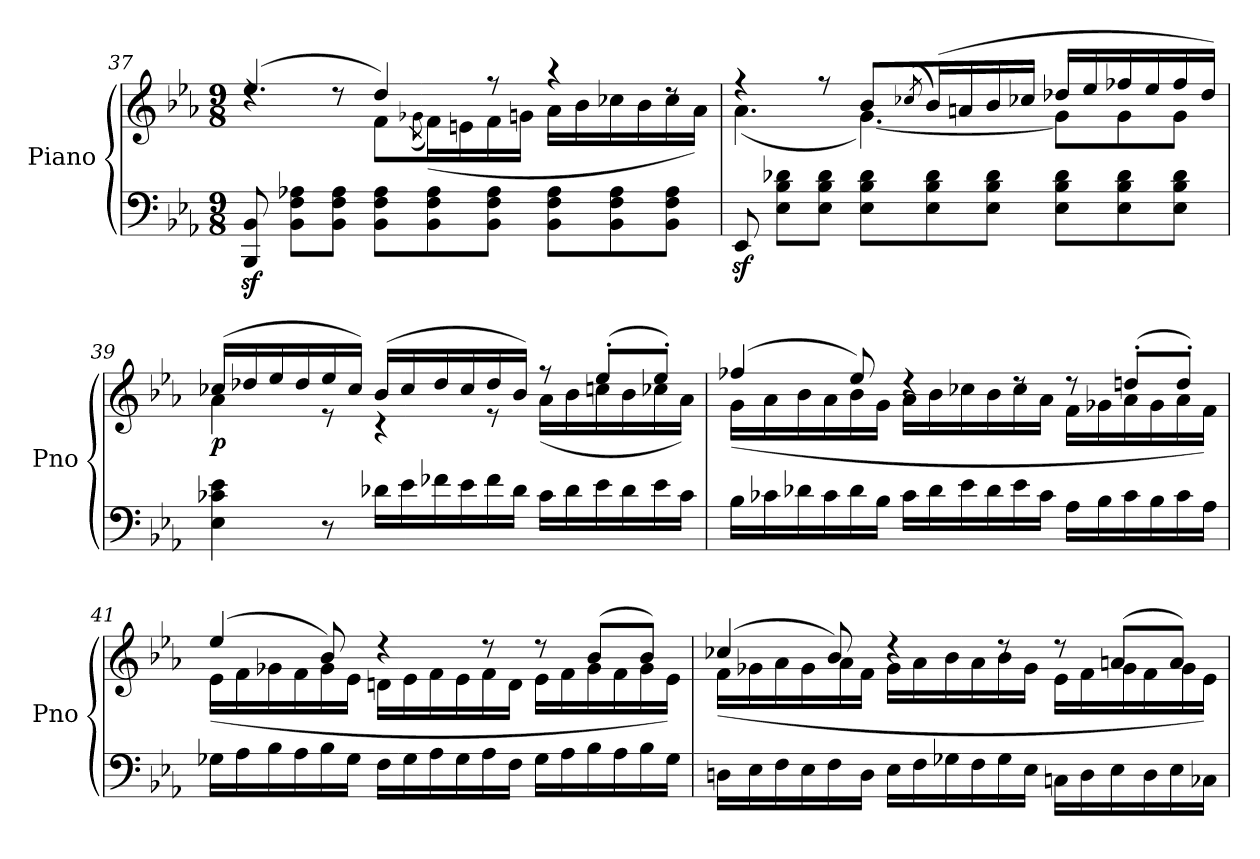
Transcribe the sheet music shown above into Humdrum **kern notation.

**kern	**kern	**dynam
*part1	*part1	*part1
*staff2	*staff1	*staff1/2
*I"Piano	*	*
*I'Pno	*	*
*clefF4	*clefG2	*
*k[b-e-a-]	*k[b-e-a-]	*
*M9/8	*M9/8	*
=37	=37	=37
*	*^	*
8BBB-/z< 8BB-/z<	(4.ee-/	4rdd	.
8BB-\ 8F\ 8A-X\L	.	.	.
8BB-\ 8F\ 8A-\J	.	8rdd	.
8BB-\ 8F\ 8A-\L	4dd/)	8f\L	.
.	.	(8qg-X\	.
8BB-\ 8F\ 8A-\	.	(16f\L)	.
.	.	16en\	.
8BB-\ 8F\ 8A-\J	8r	16f\	.
.	.	16gn\JJ	.
8BB-\ 8F\ 8A-\L	4r	16a-\LL	.
.	.	16b-\	.
8BB-\ 8F\ 8A-\	.	16cc-X\	.
.	.	16b-\	.
8BB-\ 8F\ 8A-\J	8rdd	16cc-\	.
.	.	16a-\JJ)	.
!!LO:PB:g=z	!!
=38	=38	=38	=38
8EE-z</	4r	(4.a-\	.
8E-\ 8B-\ 8d-X\L	.	.	.
8E-\ 8B-\ 8d-\J	8r	.	.
8E-\ 8B-\ 8d-\L	8b-/L	[4.g\)	.
.	(8qcc-X/	.	.
!	!	!	!LO:DY:b
8E-\ 8B-\ 8d-\	(>16b-/L)	.	other-dynamics
.	16an/	.	.
8E-\ 8B-\ 8d-\J	16b-/	.	.
.	16cc-/JJ	.	.
8E-\ 8B-\ 8d-\L	16dd-X/LL	8g\L]	.
.	16ee-/	.	.
8E-\ 8B-\ 8d-\	16ff-X/	8g\	.
.	16ee-/	.	.
8E-\ 8B-\ 8d-\J	16ff-/	8g\J	.
.	16dd-/JJ)	.	.
=39	=39	=39	=39
!	!	!	!LO:DY:b
4E-\ 4c-X\ 4e-\	(>16cc-X/LL	4a-\	p
.	16dd-X/	.	.
.	16ee-/	.	.
.	16dd-/	.	.
8r	16ee-/	8r	.
.	16cc-/JJ)	.	.
16d-X\LL	(>16b-/LL	4r	.
16e-\	16cc-/	.	.
16f-X\	16dd-/	.	.
16e-\	16cc-/	.	.
16f-\	16dd-/	8r	.
16d-\JJ	16b-/JJ)	.	.
16c-\LL	8r	(16a-\LL	.
16d-\	.	16b-\	.
16e-\	(>8ee-'/L	16ccn\	.
16d-\	.	16b-\	.
16e-\	8ee-'/J)	16cc-X\	.
16c-\JJ	.	16a-\JJ)	.
!!LO:LB:g=z	!!
=40	=40	=40	=40
16B-\LL	(4ff-X/	(16g\LL	.
16c-X\	.	16a-\	.
16d-X\	.	16b-\	.
16c-\	.	16a-\	.
16d-\	8ee-/)	16b-\	.
16B-\JJ	.	16g\JJ	.
16c-\LL	4rdd	16a-\LL	.
16d-\	.	16b-\	.
16e-\	.	16cc-X\	.
16d-\	.	16b-\	.
16e-\	8rdd	16cc-\	.
16c-\JJ	.	16a-\JJ	.
16A-\LL	8rdd	16f\LL	.
16B-\	.	16g-X\	.
16c-\	(8ddn'/L	16a-\	.
16B-\	.	16g-\	.
16c-\	8dd'/J)	16a-\	.
16A-\JJ	.	16f\JJ)	.
=41	=41	=41	=41
16G-X\LL	(>4ee-/	(16e-\LL	.
16A-\	.	16f\	.
16B-\	.	16g-X\	.
16A-\	.	16f\	.
16B-\	8b-/)	16g-\	.
16G-\JJ	.	16e-\JJ	.
16F\LL	4r	16dn\LL	.
16G-\	.	16e-\	.
16A-\	.	16f\	.
16G-\	.	16e-\	.
16A-\	8r	16f\	.
16F\JJ	.	16d\JJ	.
16G-\LL	8r	16e-\LL	.
16A-\	.	16f\	.
16B-\	(>8b-/L	16g-\	.
16A-\	.	16f\	.
16B-\	8b-/J)	16g-\	.
16G-\JJ	.	16e-\JJ)	.
!!LO:LB:g=z	!!
=42	=42	=42	=42
16Dn\LL	(4cc-X/	(16f\LL	.
16E-\	.	16g-X\	.
16F\	.	16a-\	.
16E-\	.	16g-\	.
16F\	8b-/)	16a-\	.
16D\JJ	.	16f\JJ	.
16E-\LL	4rdd	16g-\LL	.
16F\	.	16a-\	.
16G-X\	.	16b-\	.
16F\	.	16a-\	.
16G-\	8rdd	16b-\	.
16E-\JJ	.	16g-\JJ	.
16Cn\LL	8rdd	16e-\LL	.
16D\	.	16f\	.
16E-\	(8an/L	16g-\	.
16D\	.	16f\	.
16E-\	8a/J)	16g-\	.
16C-X\JJ	.	16e-\JJ)	.
*	*v	*v	*
=	=	=
*-	*-	*-
